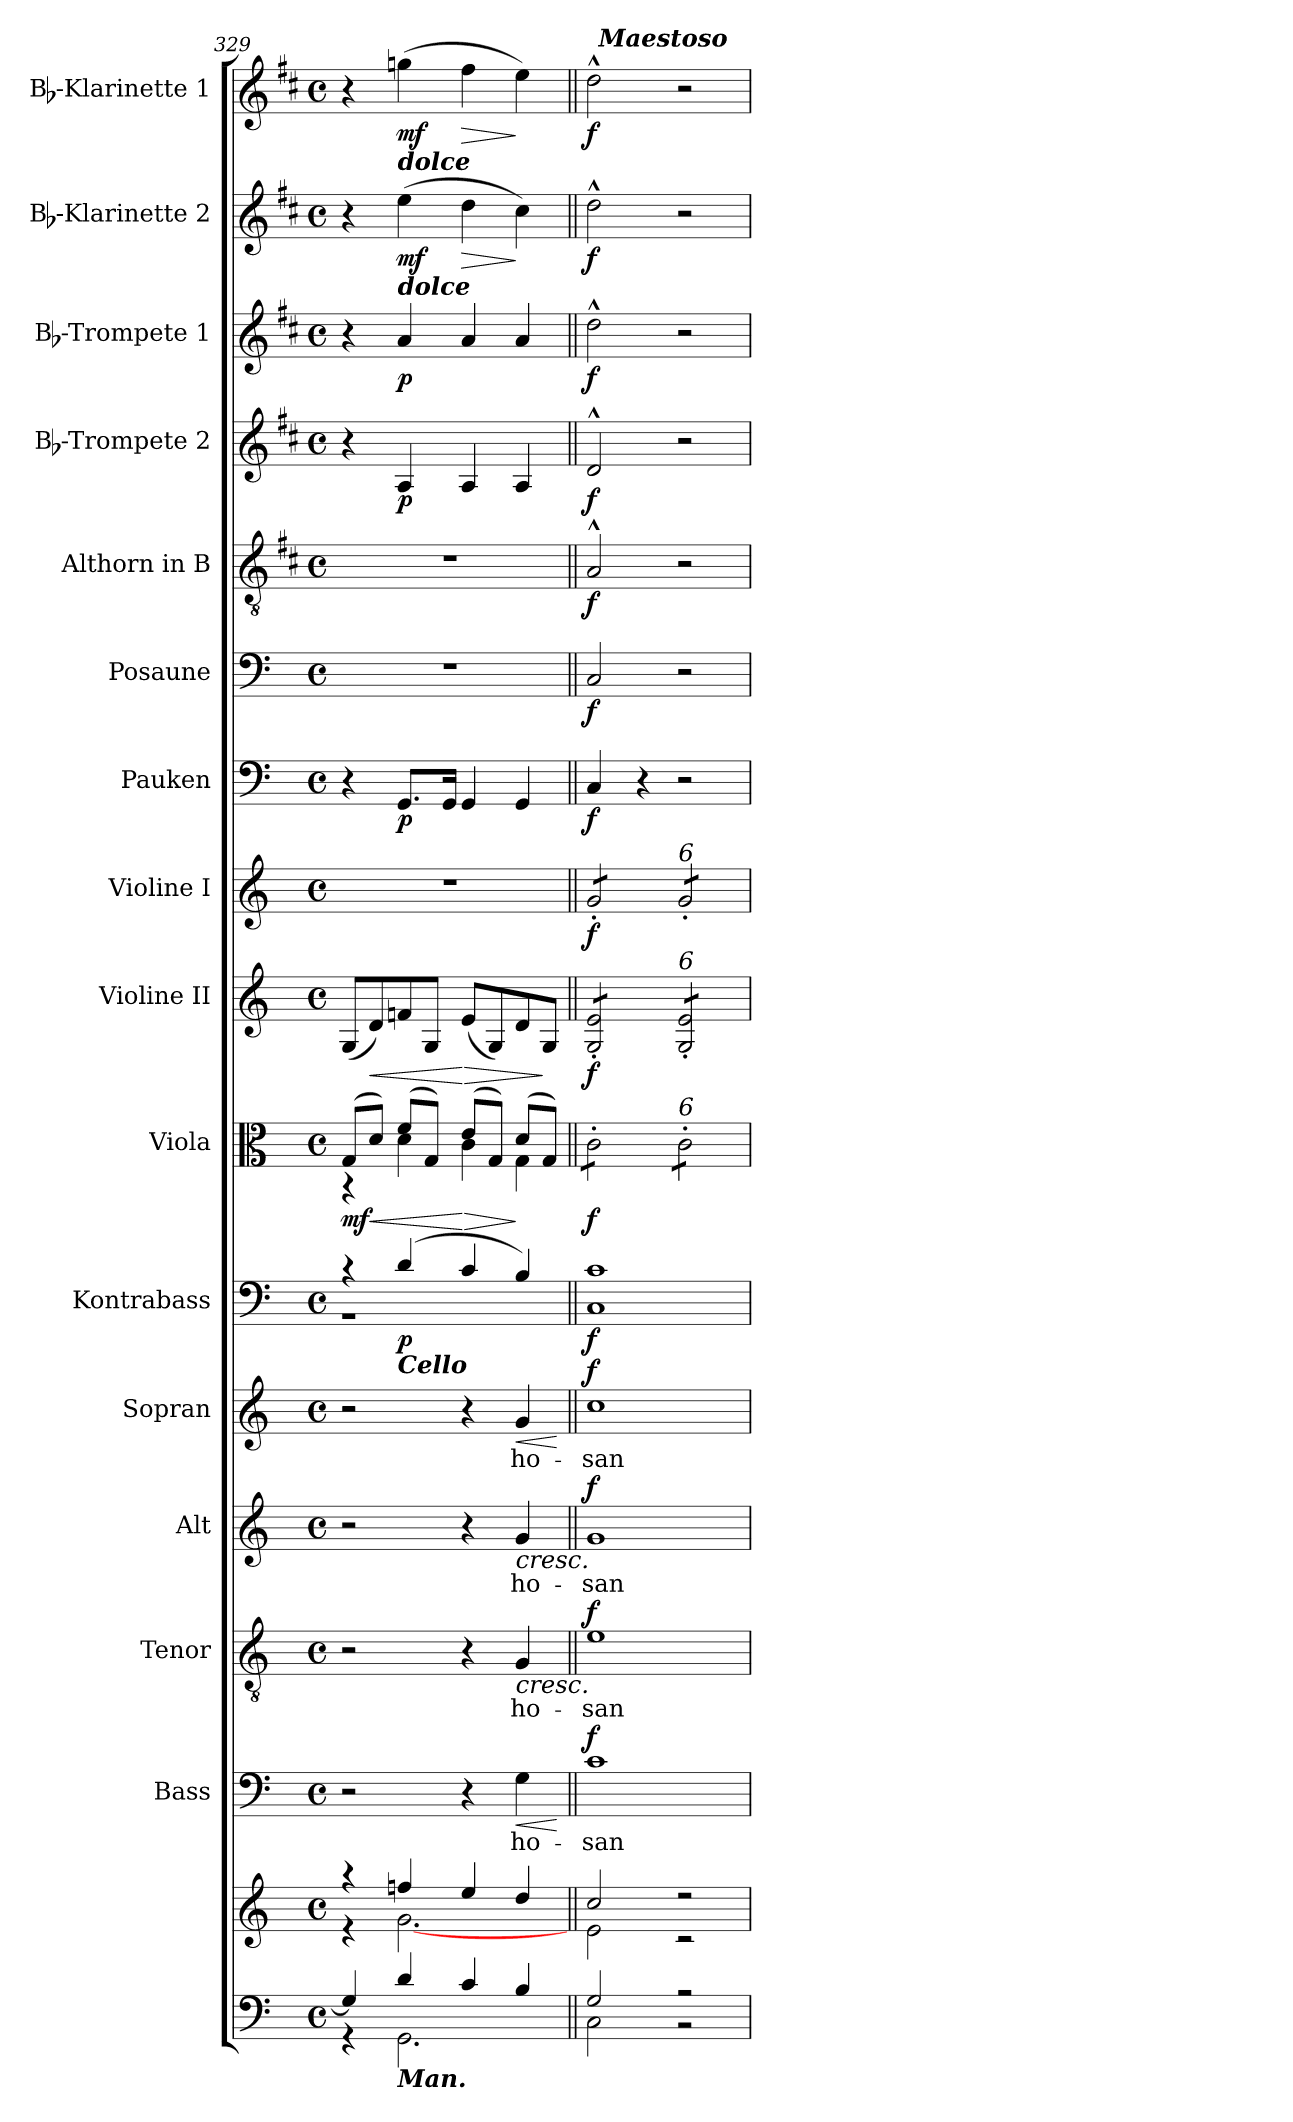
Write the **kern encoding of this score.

**kern	**kern	**kern	**text	**dynam	**kern	**text	**dynam	**kern	**text	**dynam	**kern	**text	**dynam	**kern	**dynam	**kern	**dynam	**kern	**dynam	**kern	**dynam	**kern	**dynam	**kern	**dynam	**kern	**dynam	**kern	**dynam	**kern	**dynam	**kern	**dynam	**kern	**dynam
*part16	*part16	*part15	*part15	*part15	*part14	*part14	*part14	*part13	*part13	*part13	*part12	*part12	*part12	*part11	*part11	*part10	*part10	*part9	*part9	*part8	*part8	*part7	*part7	*part6	*part6	*part5	*part5	*part4	*part4	*part3	*part3	*part2	*part2	*part1	*part1
*staff17	*staff16	*staff15	*staff15	*staff15	*staff14	*staff14	*staff14	*staff13	*staff13	*staff13	*staff12	*staff12	*staff12	*staff11	*staff11	*staff10	*staff10	*staff9	*staff9	*staff8	*staff8	*staff7	*staff7	*staff6	*staff6	*staff5	*staff5	*staff4	*staff4	*staff3	*staff3	*staff2	*staff2	*staff1	*staff1
*	*	*I"Bass	*	*	*I"Tenor	*	*	*I"Alt	*	*	*I"Sopran	*	*	*I"Kontrabass	*	*I"Viola	*	*I"Violine II	*	*I"Violine I	*	*I"Pauken	*	*I"Posaune	*	*I"Althorn in B	*	*I"Bb-Trompete 2	*	*I"Bb-Trompete 1	*	*I"Bb-Klarinette 2	*	*I"Bb-Klarinette 1	*
*	*	*I'B.	*	*	*I'T.	*	*	*I'A.	*	*	*I'S.	*	*	*I'Kb.	*	*I'Vla.	*	*I'Vl. II	*	*I'Vl. I	*	*I'Pk.	*	*I'Pos.	*	*	*	*I'Bb Trp. 2	*	*I'Bb Trp. 1	*	*I'Bb Kl. 2	*	*I'Bb Kl. 1	*
!!LO:PB:g=z
*clefF4	*clefG2	*clefF4	*	*	*clefGv2	*	*	*clefG2	*	*	*clefG2	*	*	*clefF4	*	*clefC3	*	*clefG2	*	*clefG2	*	*clefF4	*	*clefF4	*	*clefGv2	*	*clefG2	*	*clefG2	*	*clefG2	*	*clefG2	*
*	*	*	*	*	*	*	*	*	*	*	*	*	*	*ITrd7c12	*	*	*	*	*	*	*	*	*	*	*	*ITrd1c2	*	*ITrd1c2	*	*ITrd1c2	*	*ITrd1c2	*	*ITrd1c2	*
*k[]	*k[]	*k[]	*	*	*k[]	*	*	*k[]	*	*	*k[]	*	*	*k[]	*	*k[]	*	*k[]	*	*k[]	*	*k[]	*	*k[]	*	*k[]	*	*k[]	*	*k[]	*	*k[]	*	*k[]	*
*C:	*C:	*C:	*	*	*C:	*	*	*C:	*	*	*C:	*	*	*C:	*	*C:	*	*C:	*	*C:	*	*C:	*	*C:	*	*C:	*	*C:	*	*C:	*	*C:	*	*C:	*
*M4/4	*M4/4	*M4/4	*	*	*M4/4	*	*	*M4/4	*	*	*M4/4	*	*	*M4/4	*	*M4/4	*	*M4/4	*	*M4/4	*	*M4/4	*	*M4/4	*	*M4/4	*	*M4/4	*	*M4/4	*	*M4/4	*	*M4/4	*
*met(c)	*met(c)	*met(c)	*	*	*met(c)	*	*	*met(c)	*	*	*met(c)	*	*	*met(c)	*	*met(c)	*	*met(c)	*	*met(c)	*	*met(c)	*	*met(c)	*	*met(c)	*	*met(c)	*	*met(c)	*	*met(c)	*	*met(c)	*
=329	=329	=329	=329	=329	=329	=329	=329	=329	=329	=329	=329	=329	=329	=329	=329	=329	=329	=329	=329	=329	=329	=329	=329	=329	=329	=329	=329	=329	=329	=329	=329	=329	=329	=329	=329
*^	*^	*	*	*	*	*	*	*	*	*	*	*	*	*^	*	*^	*	*	*	*	*	*	*	*	*	*	*	*	*	*	*	*	*	*	*
!	!	!	!	!	!	!	!	!	!	!	!	!	!	!	!	!	!	!	!	!	!LO:DY:b	!	!	!	!	!	!	!	!	!	!	!	!	!	!	!	!	!	!
4G/]	4rFF	4r	4r	2r	.	.	2r	.	.	2r	.	.	2r	.	.	4rc	1rBB	.	(>8G/L	4rBB	mf	(<8G/L	.	1r	.	4r	.	1r	.	1r	.	4r	.	4r	.	4r	.	4r	.
!	!	!	!	!	!	!	!	!	!	!	!	!	!	!	!	!	!	!	!	!	!LO:HP:b	!	!LO:HP:b	!	!	!	!	!	!	!	!	!	!	!	!	!	!	!	!
.	.	.	.	.	.	.	.	.	.	.	.	.	.	.	.	.	.	.	8d/J)	.	<	8d/)	<	.	.	.	.	.	.	.	.	.	.	.	.	.	.	.	.
!	!	!	!	!	!	!	!	!	!	!	!	!	!	!	!	!	!	!	!	!	!	!	!	!	!	!	!	!	!	!	!	!	!	!	!	!	!	!LO:TX:b:Bi:t=dolce	!
!	!	!	!	!	!	!	!	!	!	!	!	!	!	!	!	!	!	!	!	!	!	!	!	!	!	!	!	!	!	!	!	!	!	!	!	!LO:TX:b:Bi:t=dolce	!	!	!
!	!	!	!	!	!	!	!	!	!	!	!	!	!	!	!	!LO:TX:b:Bi:t=Cello	!	!	!	!	!	!	!	!	!	!	!	!	!	!	!	!	!	!	!	!	!	!	!
!LO:TX:b:Bi:t=Man.	!	!	!	!	!	!	!	!	!	!	!	!	!	!	!	!	!	!	!	!	!	!	!	!	!	!	!	!	!	!	!	!	!	!	!	!	!	!	!
!	!	!	!	!	!	!	!	!	!	!	!	!	!	!	!	!	!	!LO:DY:b	!	!	!	!	!	!	!	!	!LO:DY:b	!	!	!	!	!	!LO:DY:b	!	!LO:DY:b	!	!LO:DY:b	!	!LO:DY:b
4d/	2.GG\	4ffn/	[<2.g\	.	.	.	.	.	.	.	.	.	.	.	.	(4D/	.	p	(>8f/L	4d\	.	8fn/	.	.	.	8.GG/L	p	.	.	.	.	4G/	p	4g/	p	(>4dd\	mf	(>4ffn\	mf
.	.	.	.	.	.	.	.	.	.	.	.	.	.	.	.	.	.	.	8G/J)	.	.	8G/J	.	.	.	.	.	.	.	.	.	.	.	.	.	.	.	.	.
.	.	.	.	.	.	.	.	.	.	.	.	.	.	.	.	.	.	.	.	.	.	.	.	.	.	16GG/Jk	.	.	.	.	.	.	.	.	.	.	.	.	.
!	!	!	!	!	!	!	!	!	!	!	!	!	!	!	!	!	!	!	!	!	!LO:HP:n=1:b	!	!LO:HP:n=1:b	!	!	!	!	!	!	!	!	!	!	!	!	!	!LO:HP:b	!	!LO:HP:b
4c/	.	4ee/	.	4r	.	.	4r	.	.	4r	.	.	4r	.	.	4C/	.	.	(>8e/L	4c\	[ >	(<8e/L	[ >	.	.	4GG/	.	.	.	.	.	4G/	.	4g/	.	4cc\	>	4ee\	>
.	.	.	.	.	.	.	.	.	.	.	.	.	.	.	.	.	.	.	8G/J)	.	.	8G/)	.	.	.	.	.	.	.	.	.	.	.	.	.	.	.	.	.
!	!	!	!	!	!LO:LY:b	!LO:HP:b	!	!LO:LY:b	!LO:HP:b	!	!LO:LY:b	!LO:HP:b	!	!LO:LY:b	!LO:HP:b	!	!	!	!	!	!	!	!	!	!	!	!	!	!	!	!	!	!	!	!	!	!	!	!
4B/	.	4dd/	.	4G\	ho-	<	4G/	ho-	<	4g/	ho-	<	4g/	ho-	<	4BB/)	.	.	(>8d/L	4G\	]	8d/	.	.	.	4GG/	.	.	.	.	.	4G/	.	4g/	.	4b\)	]	4dd\)	]
.	.	.	.	.	.	.	.	.	.	.	.	.	.	.	.	.	.	.	8G/J)	.	.	8G/J	]	.	.	.	.	.	.	.	.	.	.	.	.	.	.	.	.
*v	*v	*	*	*	*	*	*	*	*	*	*	*	*	*	*	*v	*v	*	*v	*v	*	*	*	*	*	*	*	*	*	*	*	*	*	*	*	*	*	*	*
*	*v	*v	*	*	*	*	*	*	*	*	*	*	*	*	*	*	*	*	*	*	*	*	*	*	*	*	*	*	*	*	*	*	*	*	*	*
.	.	.	.	[	.	.	.	.	.	.	.	.	[	.	.	.	.	.	.	.	.	.	.	.	.	.	.	.	.	.	.	.	.	.	.
=330||	=330||	=330||	=330||	=330||	=330||	=330||	=330||	=330||	=330||	=330||	=330||	=330||	=330||	=330||	=330||	=330||	=330||	=330||	=330||	=330||	=330||	=330||	=330||	=330||	=330||	=330||	=330||	=330||	=330||	=330||	=330||	=330||	=330||	=330||	=330||
*^	*^	*	*	*	*	*	*	*	*	*	*	*	*	*	*	*	*	*	*	*	*	*	*	*	*	*	*	*	*	*	*	*	*	*	*
!	!	!	!	!	!	!	!	!	!	!	!	!	!	!	!	!	!	!	!	!	!	!LO:TX:a:i:t=6	!	!	!	!	!	!	!	!	!	!	!	!	!	!	!
!	!	!	!	!	!	!	!	!	!	!	!	!	!	!	!	!	!	!	!	!LO:TX:a:i:t=6	!	!	!	!	!	!	!	!	!	!	!	!	!	!	!	!	!
!	!	!	!	!	!	!	!	!	!	!	!	!	!	!	!	!	!	!LO:TX:a:i:t=6	!	!	!	!	!	!	!	!	!	!	!	!	!	!	!	!	!	!	!
!	!	!	!	!	!LO:LY:b	!LO:DY:a	!	!LO:LY:b	!LO:DY:a	!	!LO:LY:b	!LO:DY:a	!	!LO:LY:b	!LO:DY:a	!	!LO:DY:b	!	!LO:DY:b	!	!LO:DY:b	!	!LO:DY:b	!	!LO:DY:b	!	!LO:DY:b	!	!LO:DY:b	!	!LO:DY:b	!	!LO:DY:b	!	!LO:DY:b	!	!LO:DY:b
*	*	*	*	*	*	*	*	*	*	*	*	*	*	*	*	*	*	*	*	*	*	*	*	*	*	*	*	*	*	*	*	*	*	*	*	*^	*
*	*	*	*	*	*	*	*	*	*	*	*	*	*	*	*	*	*	*tremolo	*	*	*	*	*	*	*	*	*	*	*	*	*	*	*	*	*	*	*	*
*	*	*	*	*	*	*	*	*	*	*	*	*	*	*	*	*	*	*	*	*tremolo	*	*	*	*	*	*	*	*	*	*	*	*	*	*	*	*	*	*
*	*	*	*	*	*	*	*	*	*	*	*	*	*	*	*	*	*	*	*	*	*	*tremolo	*	*	*	*	*	*	*	*	*	*	*	*	*	*	*	*
2G/	2C\	2cc/	2e\	1c	-san-	f	1e	-san-	f	1g	-san-	f	1cc	-san-	f	1CC 1C	f	8c'>\L	f	8G/'> 8e/'>L	f	8g'>/L	f	4C/	f	2C/	f	2G^^>/	f	2c^^>/	f	2cc^^>\	f	2cc^^>\	f	2cc^^>\	32ryy	f
!	!	!	!	!	!	!	!	!	!	!	!	!	!	!	!	!	!	!	!	!	!	!	!	!	!	!	!	!	!	!	!	!	!	!	!	!	!LO:TX:a:Bi:t=Maestoso	!
.	.	.	.	.	.	.	.	.	.	.	.	.	.	.	.	.	.	.	.	.	.	.	.	.	.	.	.	.	.	.	.	.	.	.	.	.	2ryy	.
.	.	.	.	.	.	.	.	.	.	.	.	.	.	.	.	.	.	8c'>\	.	8G/'> 8e/'>	.	8g'>/	.	.	.	.	.	.	.	.	.	.	.	.	.	.	.	.
.	.	.	.	.	.	.	.	.	.	.	.	.	.	.	.	.	.	8c'>\	.	8G/'> 8e/'>	.	8g'>/	.	4r	.	.	.	.	.	.	.	.	.	.	.	.	.	.
.	.	.	.	.	.	.	.	.	.	.	.	.	.	.	.	.	.	8c'>\J	.	8G/'> 8e/'>J	.	8g'>/J	.	.	.	.	.	.	.	.	.	.	.	.	.	.	.	.
!	!	!	!	!	!	!	!	!	!	!	!	!	!	!	!	!	!	!	!	!	!	!LO:TX:a:i:t=6	!	!	!	!	!	!	!	!	!	!	!	!	!	!	!	!
!	!	!	!	!	!	!	!	!	!	!	!	!	!	!	!	!	!	!	!	!LO:TX:a:i:t=6	!	!	!	!	!	!	!	!	!	!	!	!	!	!	!	!	!	!
!	!	!	!	!	!	!	!	!	!	!	!	!	!	!	!	!	!	!LO:TX:a:i:t=6	!	!	!	!	!	!	!	!	!	!	!	!	!	!	!	!	!	!	!	!
2r	2r	2r	2r	.	.	.	.	.	.	.	.	.	.	.	.	.	.	8c'>\L	.	8G/'> 8e/'>L	.	8g'>/L	.	2r	.	2r	.	2r	.	2r	.	2r	.	2r	.	2r	.	.
.	.	.	.	.	.	.	.	.	.	.	.	.	.	.	.	.	.	.	.	.	.	.	.	.	.	.	.	.	.	.	.	.	.	.	.	.	4...ryy	.
.	.	.	.	.	.	.	.	.	.	.	.	.	.	.	.	.	.	8c'>\	.	8G/'> 8e/'>	.	8g'>/	.	.	.	.	.	.	.	.	.	.	.	.	.	.	.	.
.	.	.	.	.	.	.	.	.	.	.	.	.	.	.	.	.	.	8c'>\	.	8G/'> 8e/'>	.	8g'>/	.	.	.	.	.	.	.	.	.	.	.	.	.	.	.	.
.	.	.	.	.	.	.	.	.	.	.	.	.	.	.	.	.	.	8c'>\J	.	8G/'> 8e/'>J	.	8g'>/J	.	.	.	.	.	.	.	.	.	.	.	.	.	.	.	.
*	*	*	*	*	*	*	*	*	*	*	*	*	*	*	*	*	*	*	*	*	*	*Xtremolo	*	*	*	*	*	*	*	*	*	*	*	*	*	*	*	*
*	*	*	*	*	*	*	*	*	*	*	*	*	*	*	*	*	*	*	*	*Xtremolo	*	*	*	*	*	*	*	*	*	*	*	*	*	*	*	*	*	*
*	*	*	*	*	*	*	*	*	*	*	*	*	*	*	*	*	*	*Xtremolo	*	*	*	*	*	*	*	*	*	*	*	*	*	*	*	*	*	*	*	*
*v	*v	*	*	*	*	*	*	*	*	*	*	*	*	*	*	*	*	*	*	*	*	*	*	*	*	*	*	*	*	*	*	*	*	*	*	*	*	*
*	*v	*v	*	*	*	*	*	*	*	*	*	*	*	*	*	*	*	*	*	*	*	*	*	*	*	*	*	*	*	*	*	*	*	*	*	*	*
.	.	.	.	.	.	.	[	.	.	[	.	.	.	.	.	.	.	.	.	.	.	.	.	.	.	.	.	.	.	.	.	.	.	.	.	.
*	*	*	*	*	*	*	*	*	*	*	*	*	*	*	*	*	*	*	*	*	*	*	*	*	*	*	*	*	*	*	*	*	*	*v	*v	*
=	=	=	=	=	=	=	=	=	=	=	=	=	=	=	=	=	=	=	=	=	=	=	=	=	=	=	=	=	=	=	=	=	=	=	=
*-	*-	*-	*-	*-	*-	*-	*-	*-	*-	*-	*-	*-	*-	*-	*-	*-	*-	*-	*-	*-	*-	*-	*-	*-	*-	*-	*-	*-	*-	*-	*-	*-	*-	*-	*-
